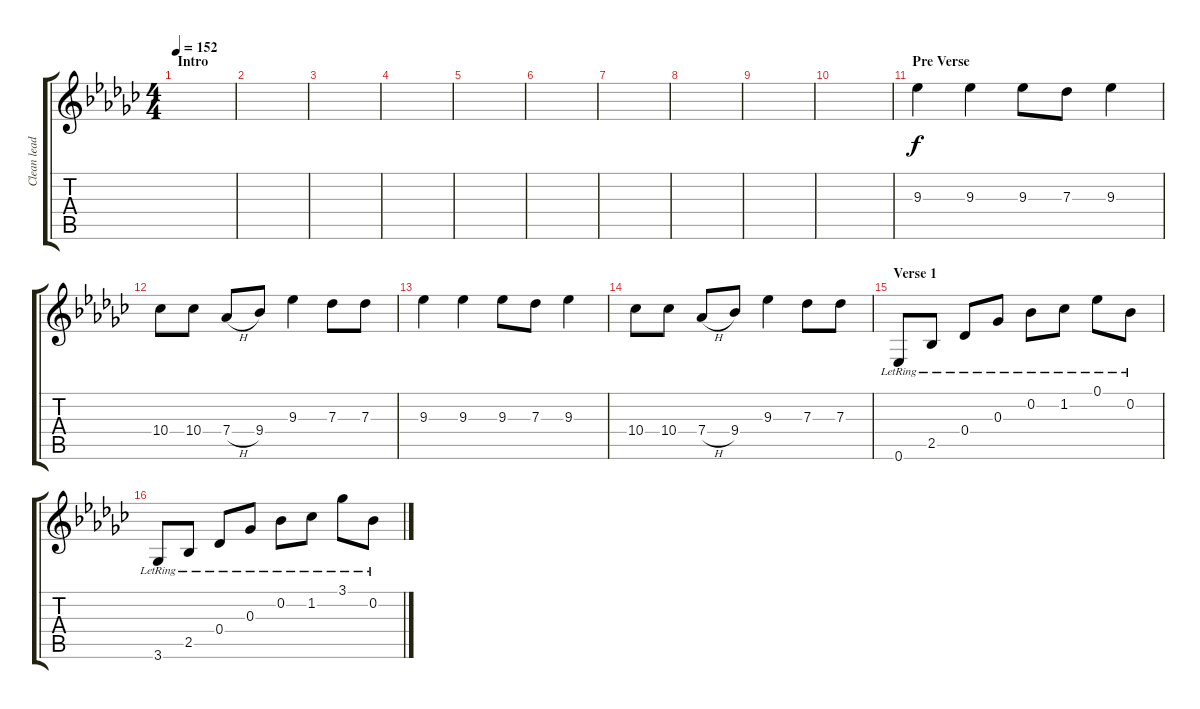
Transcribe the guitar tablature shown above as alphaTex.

\track ("Clean lead" "Clean lead") {instrument electricguitarclean}
\staff {score tabs}
\tuning (Eb4 Bb3 Gb3 Db3 Ab2 Eb2) {hide}
\ts (4 4)
\section ("" "Intro")
\tempo 152
\clef g2
\ks gb
|
|
|
|
|
|
|
|
|
|
\section ("" "Pre Verse")
9.3.4 9.3.4 9.3.8 7.3.8 9.3.4 |
10.4.8 10.4.8 7.4{h}.8 9.4.8 9.3.4 7.3.8 7.3.8 |
9.3.4 9.3.4 9.3.8 7.3.8 9.3.4 |
10.4.8 10.4.8 7.4{h}.8 9.4.8 9.3.4 7.3.8 7.3.8 |
\section ("" "Verse 1")
0.6{lr}.8 2.5{lr}.8 0.4{lr}.8 0.3{lr}.8 0.2{lr}.8 1.2{lr}.8 0.1{lr}.8 0.2{lr}.8 |
3.6{lr}.8 2.5{lr}.8 0.4{lr}.8 0.3{lr}.8 0.2{lr}.8 1.2{lr}.8 3.1{lr}.8 0.2{lr}.8
